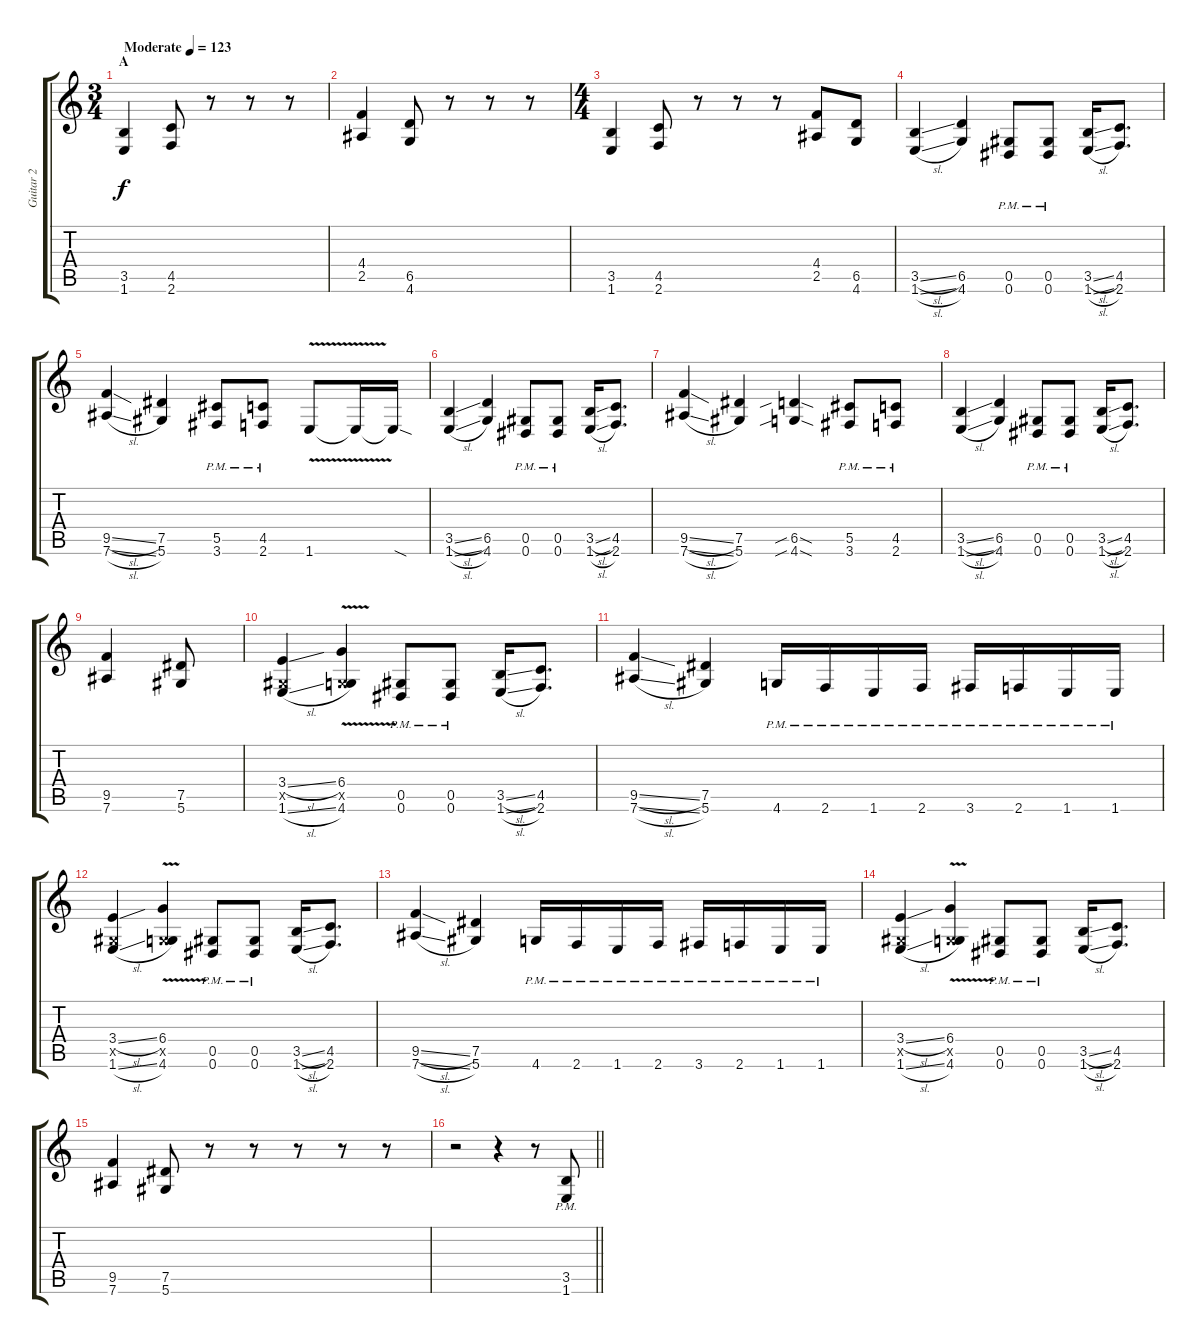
\track ("Guitar 2" "Guitar 2") {instrument distortionguitar}
\staff {score tabs}
\tuning (Eb4 Bb3 Gb3 Db3 Ab2 Eb2) {hide}
\ts (3 4)
\section ("" "A")
\tempo (123 "Moderate")
\clef g2
\ks c
(3.5 1.6).4{dy f instrument distortionguitar} (4.5 2.6).8 r.8 r.8 r.8 |
(4.4 2.5).4 (6.5 4.6).8 r.8 r.8 r.8 |
\ts (4 4)
(3.5 1.6).4 (4.5 2.6).8 r.8 r.8 r.8 (4.4 2.5).8 (6.5 4.6).8 |
(3.5{sl} 1.6{sl}).4 (6.5 4.6).4 (0.5{pm} 0.6{pm}).8 (0.5{pm} 0.6{pm}).8 (3.5{sl} 1.6{sl}).16 (4.5 2.6).8{d} |
(9.5{sl} 7.6{sl}).4 (7.5 5.6).4 (5.5{pm} 3.6{pm}).8 (4.5{pm} 2.6{pm}).8 1.6{v}.8 1.6{t}.16 1.6{sod t}.16 |
(3.5{sl} 1.6{sl}).4 (6.5 4.6).4 (0.5{pm} 0.6{pm}).8 (0.5{pm} 0.6{pm}).8 (3.5{sl} 1.6{sl}).16 (4.5 2.6).8{d} |
(9.5{sl} 7.6{sl}).4 (7.5 5.6).4 (6.5{sib sod} 4.6{sib sod}).4 (5.5{pm} 3.6{pm}).8 (4.5{pm} 2.6{pm}).8 |
(3.5{sl} 1.6{sl}).4 (6.5 4.6).4 (0.5{pm} 0.6{pm}).8 (0.5{pm} 0.6{pm}).8 (3.5{sl} 1.6{sl}).16 (4.5 2.6).8{d} |
(9.5 7.6).4 (7.5 5.6).8 |
(3.4{sl} 0.5{x} 1.6{sl}).4 (6.4{v} 0.5{x} 4.6{v}).4 (0.5{pm} 0.6{pm}).8 (0.5{pm} 0.6{pm}).8 (3.5{sl} 1.6{sl}).16 (4.5 2.6).8{d} |
(9.5{sl} 7.6{sl}).4 (7.5 5.6).4 4.6{pm}.16 2.6{pm}.16 1.6{pm}.16 2.6{pm}.16 3.6{pm}.16 2.6{pm}.16 1.6{pm}.16 1.6{pm}.16 |
(3.4{sl} 0.5{x} 1.6{sl}).4 (6.4{v} 0.5{x} 4.6{v}).4 (0.5{pm} 0.6{pm}).8 (0.5{pm} 0.6{pm}).8 (3.5{sl} 1.6{sl}).16 (4.5 2.6).8{d} |
(9.5{sl} 7.6{sl}).4 (7.5 5.6).4 4.6{pm}.16 2.6{pm}.16 1.6{pm}.16 2.6{pm}.16 3.6{pm}.16 2.6{pm}.16 1.6{pm}.16 1.6{pm}.16 |
(3.4{sl} 0.5{x} 1.6{sl}).4 (6.4{v} 0.5{x} 4.6{v}).4 (0.5{pm} 0.6{pm}).8 (0.5{pm} 0.6{pm}).8 (3.5{sl} 1.6{sl}).16 (4.5 2.6).8{d} |
(9.5 7.6).4 (7.5 5.6).8 r.8 r.8 r.8 r.8 r.8 |
\barLineRight lightlight
r.2 r.4 r.8 (3.5{pm} 1.6{pm}).8
